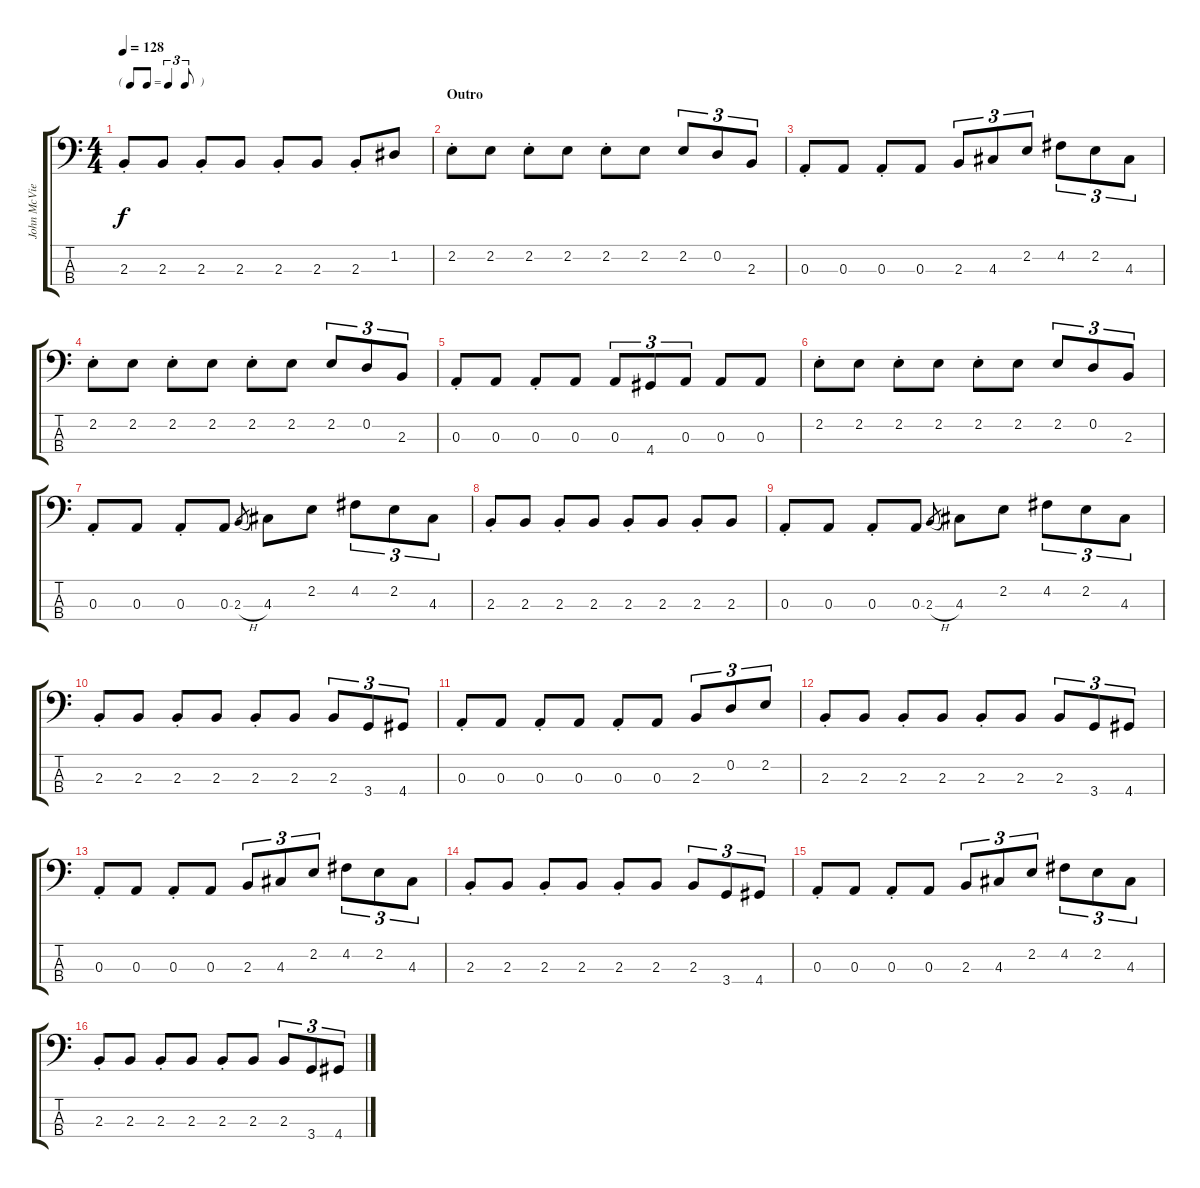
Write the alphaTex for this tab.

\track ("John McVie - Bass" "John McVie") {instrument electricbassfinger}
\staff {score tabs}
\tuning (G2 D2 A1 E1) {hide}
\ts (4 4)
\tf triplet8th
\tempo 128
\clef f4
\ks c
2.3{st}.8{dy f} 2.3.8 2.3{st}.8 2.3.8 2.3{st}.8 2.3.8 2.3{st}.8 1.2.8 |
\section ("" "Outro")
2.2{st}.8 2.2.8 2.2{st}.8 2.2.8 2.2{st}.8 2.2.8 2.2.8{tu (3 2)} 0.2.8{tu (3 2)} 2.3.8{tu (3 2)} |
0.3{st}.8 0.3.8 0.3{st}.8 0.3.8 2.3.8{tu (3 2)} 4.3.8{tu (3 2)} 2.2.8{tu (3 2)} 4.2.8{tu (3 2)} 2.2.8{tu (3 2)} 4.3.8{tu (3 2)} |
2.2{st}.8 2.2.8 2.2{st}.8 2.2.8 2.2{st}.8 2.2.8 2.2.8{tu (3 2)} 0.2.8{tu (3 2)} 2.3.8{tu (3 2)} |
0.3{st}.8 0.3.8 0.3{st}.8 0.3.8 0.3.8{tu (3 2)} 4.4.8{tu (3 2)} 0.3.8{tu (3 2)} 0.3.8 0.3.8 |
2.2{st}.8 2.2.8 2.2{st}.8 2.2.8 2.2{st}.8 2.2.8 2.2.8{tu (3 2)} 0.2.8{tu (3 2)} 2.3.8{tu (3 2)} |
0.3{st}.8 0.3.8 0.3{st}.8 0.3.8 2.3{h}.8{gr} 4.3.8 2.2.8 4.2.8{tu (3 2)} 2.2.8{tu (3 2)} 4.3.8{tu (3 2)} |
2.3{st}.8 2.3.8 2.3{st}.8 2.3.8 2.3{st}.8 2.3.8 2.3{st}.8 2.3.8 |
0.3{st}.8 0.3.8 0.3{st}.8 0.3.8 2.3{h}.8{gr} 4.3.8 2.2.8 4.2.8{tu (3 2)} 2.2.8{tu (3 2)} 4.3.8{tu (3 2)} |
2.3{st}.8 2.3.8 2.3{st}.8 2.3.8 2.3{st}.8 2.3.8 2.3.8{tu (3 2)} 3.4.8{tu (3 2)} 4.4.8{tu (3 2)} |
0.3{st}.8 0.3.8 0.3{st}.8 0.3.8 0.3{st}.8 0.3.8 2.3.8{tu (3 2)} 0.2.8{tu (3 2)} 2.2.8{tu (3 2)} |
2.3{st}.8 2.3.8 2.3{st}.8 2.3.8 2.3{st}.8 2.3.8 2.3.8{tu (3 2)} 3.4.8{tu (3 2)} 4.4.8{tu (3 2)} |
0.3{st}.8 0.3.8 0.3{st}.8 0.3.8 2.3.8{tu (3 2)} 4.3.8{tu (3 2)} 2.2.8{tu (3 2)} 4.2.8{tu (3 2)} 2.2.8{tu (3 2)} 4.3.8{tu (3 2)} |
2.3{st}.8 2.3.8 2.3{st}.8 2.3.8 2.3{st}.8 2.3.8 2.3.8{tu (3 2)} 3.4.8{tu (3 2)} 4.4.8{tu (3 2)} |
0.3{st}.8 0.3.8 0.3{st}.8 0.3.8 2.3.8{tu (3 2)} 4.3.8{tu (3 2)} 2.2.8{tu (3 2)} 4.2.8{tu (3 2)} 2.2.8{tu (3 2)} 4.3.8{tu (3 2)} |
2.3{st}.8 2.3.8 2.3{st}.8 2.3.8 2.3{st}.8 2.3.8 2.3.8{tu (3 2)} 3.4.8{tu (3 2)} 4.4.8{tu (3 2)}
